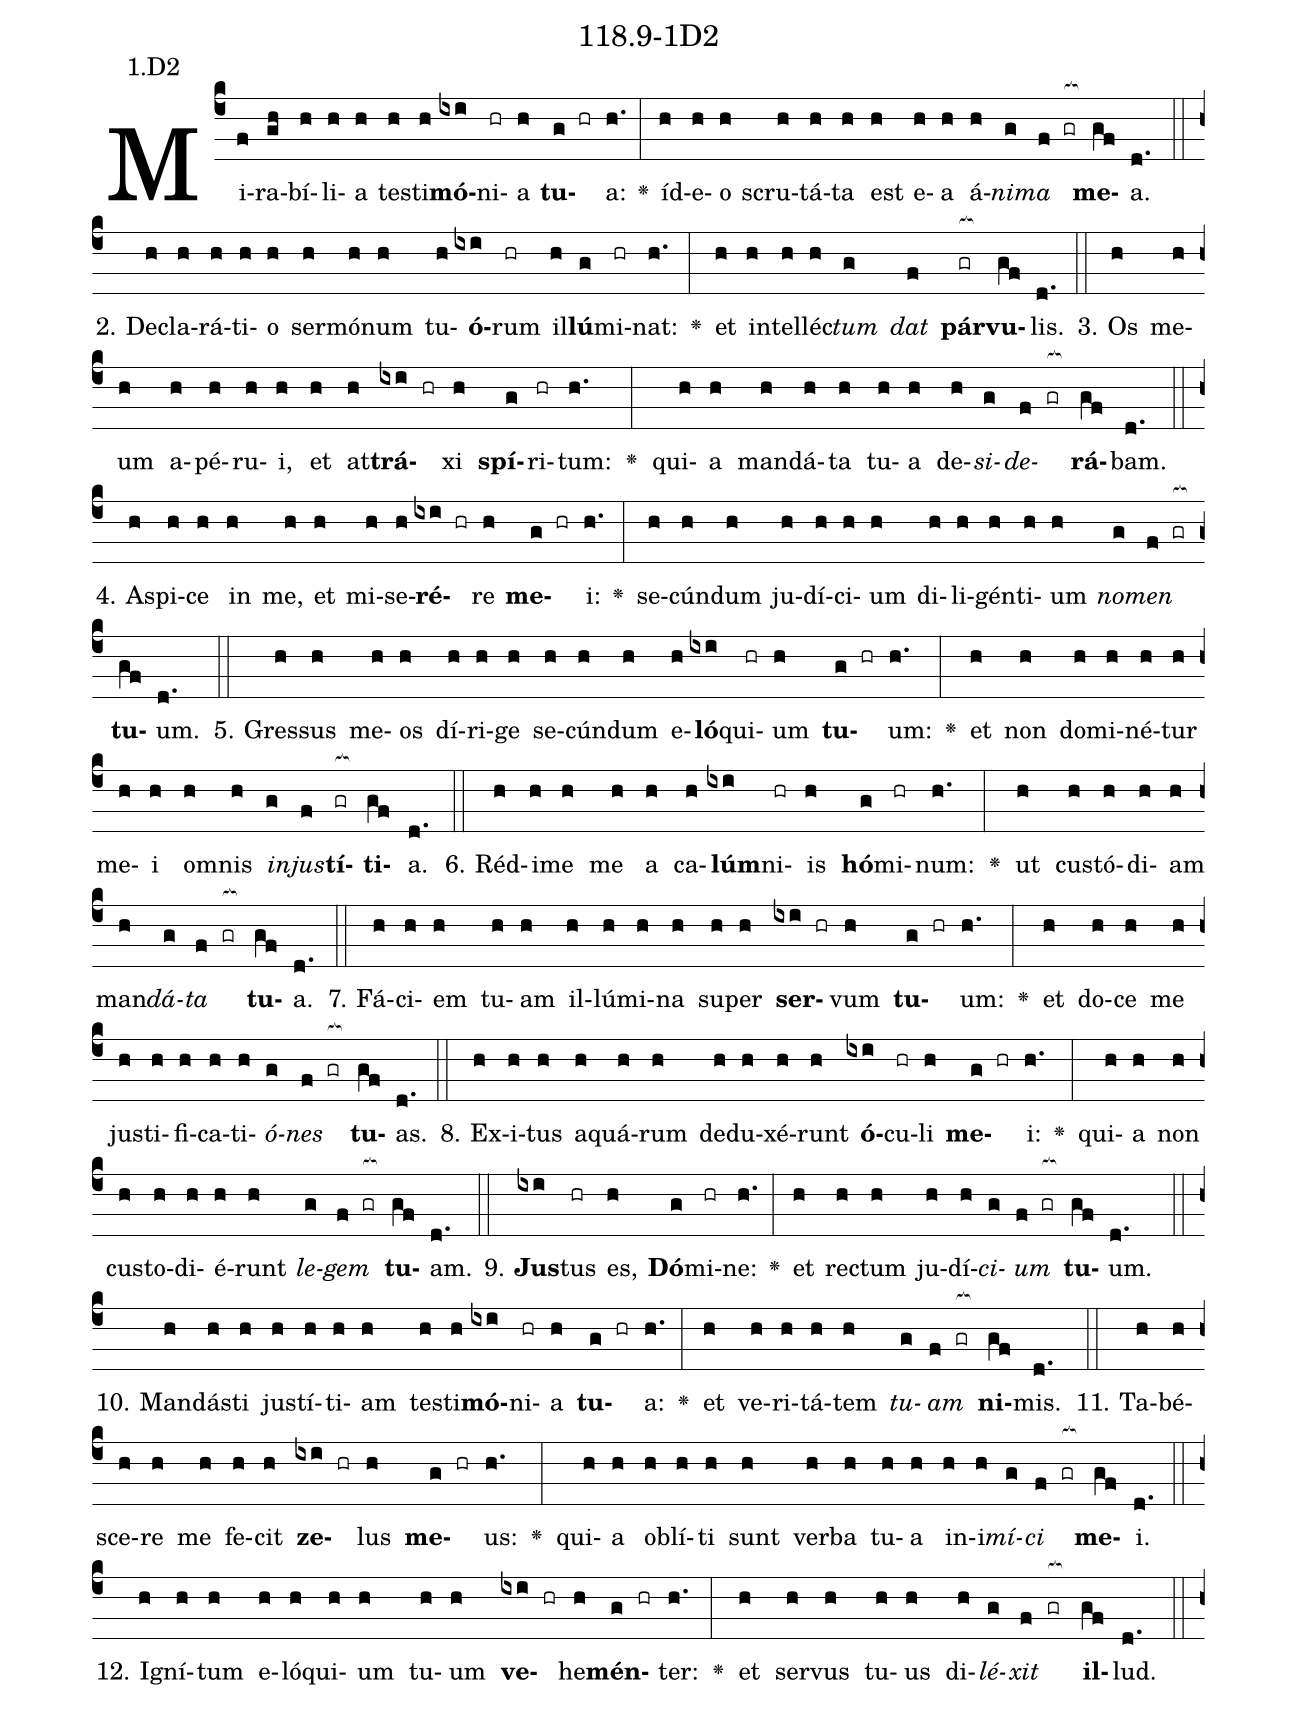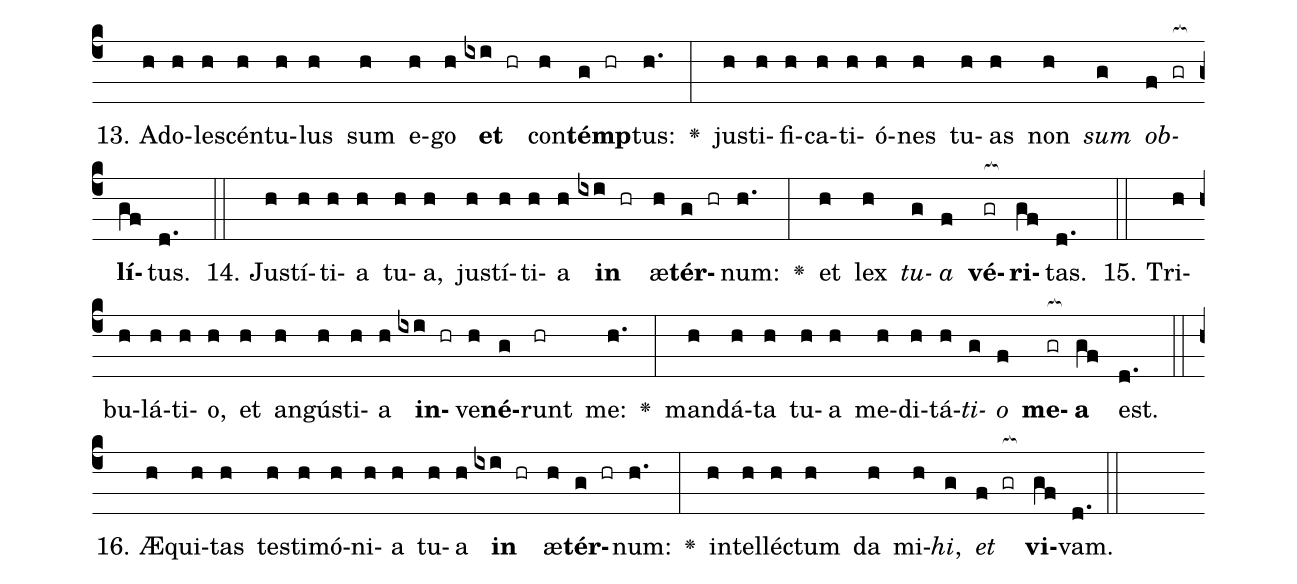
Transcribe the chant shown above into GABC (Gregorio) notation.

name: 118.9-1D2;
annotation: 1.D2;
%%
(c4)Mi(f)ra(gh)bí(h)li(h)a(h) tes(h)ti(h)<b>mó</b>(ixi)ni(hr)a(h) <b>tu</b>(g hr)a:(h.) <v>\greheightstar</v>(:) íd(h)e(h)o(h) scru(h)tá(h)ta(h) est(h) e(h)a(h) á(h)<i>ni</i>(g)<i>ma</i>(f gr[ocb:1{]) <b>me</b>(gf[ocb:0}])a.(d.) (::)
2. De(h)cla(h)rá(h)ti(h)o(h) ser(h)mó(h)num(h) tu(h)<b>ó</b>(ixi)rum(hr) il(h)<b>lú</b>(g)mi(hr)nat:(h.) <v>\greheightstar</v>(:) et(h) in(h)tel(h)léc(h)<i>tum</i>(g) <i>dat</i>(f) <b>pár</b>(gr[ocb:1{])<b>vu</b>(gf[ocb:0}])lis.(d.) (::)
3. Os(h) me(h)um(h) a(h)pé(h)ru(h)i,(h) et(h) at(h)<b>trá</b>(ixi hr)xi(h) <b>spí</b>(g)ri(hr)tum:(h.) <v>\greheightstar</v>(:) qui(h)a(h) man(h)dá(h)ta(h) tu(h)a(h) de(h)<i>si</i>(g)<i>de</i>(f gr[ocb:1{])<b>rá</b>(gf[ocb:0}])bam.(d.) (::)
4. A(h)spi(h)ce(h) in(h) me,(h) et(h) mi(h)se(h)<b>ré</b>(ixi hr)re(h) <b>me</b>(g hr)i:(h.) <v>\greheightstar</v>(:) se(h)cún(h)dum(h) ju(h)dí(h)ci(h)um(h) di(h)li(h)gén(h)ti(h)um(h) <i>no</i>(g)<i>men</i>(f gr[ocb:1{]) <b>tu</b>(gf[ocb:0}])um.(d.) (::)
5. Gres(h)sus(h) me(h)os(h) dí(h)ri(h)ge(h) se(h)cún(h)dum(h) e(h)<b>ló</b>(ixi)qui(hr)um(h) <b>tu</b>(g hr)um:(h.) <v>\greheightstar</v>(:) et(h) non(h) do(h)mi(h)né(h)tur(h) me(h)i(h) om(h)nis(h) <i>in</i>(g)<i>jus</i>(f)<b>tí</b>(gr[ocb:1{])<b>ti</b>(gf[ocb:0}])a.(d.) (::)
6. Réd(h)i(h)me(h) me(h) a(h) ca(h)<b>lúm</b>(ixi)ni(hr)is(h) <b>hó</b>(g)mi(hr)num:(h.) <v>\greheightstar</v>(:) ut(h) cus(h)tó(h)di(h)am(h) man(h)<i>dá</i>(g)<i>ta</i>(f gr[ocb:1{]) <b>tu</b>(gf[ocb:0}])a.(d.) (::)
7. Fá(h)ci(h)em(h) tu(h)am(h) il(h)lú(h)mi(h)na(h) su(h)per(h) <b>ser</b>(ixi hr)vum(h) <b>tu</b>(g hr)um:(h.) <v>\greheightstar</v>(:) et(h) do(h)ce(h) me(h) jus(h)ti(h)fi(h)ca(h)ti(h)<i>ó</i>(g)<i>nes</i>(f gr[ocb:1{]) <b>tu</b>(gf[ocb:0}])as.(d.) (::)
8. Ex(h)i(h)tus(h) a(h)quá(h)rum(h) de(h)du(h)xé(h)runt(h) <b>ó</b>(ixi)cu(hr)li(h) <b>me</b>(g hr)i:(h.) <v>\greheightstar</v>(:) qui(h)a(h) non(h) cus(h)to(h)di(h)é(h)runt(h) <i>le</i>(g)<i>gem</i>(f gr[ocb:1{]) <b>tu</b>(gf[ocb:0}])am.(d.) (::)
9. <b>Jus</b>(ixi)tus(hr) es,(h) <b>Dó</b>(g)mi(hr)ne:(h.) <v>\greheightstar</v>(:) et(h) rec(h)tum(h) ju(h)dí(h)<i>ci</i>(g)<i>um</i>(f gr[ocb:1{]) <b>tu</b>(gf[ocb:0}])um.(d.) (::)
10. Man(h)dás(h)ti(h) jus(h)tí(h)ti(h)am(h) tes(h)ti(h)<b>mó</b>(ixi)ni(hr)a(h) <b>tu</b>(g hr)a:(h.) <v>\greheightstar</v>(:) et(h) ve(h)ri(h)tá(h)tem(h) <i>tu</i>(g)<i>am</i>(f gr[ocb:1{]) <b>ni</b>(gf[ocb:0}])mis.(d.) (::)
11. Ta(h)bé(h)sce(h)re(h) me(h) fe(h)cit(h) <b>ze</b>(ixi hr)lus(h) <b>me</b>(g hr)us:(h.) <v>\greheightstar</v>(:) qui(h)a(h) ob(h)lí(h)ti(h) sunt(h) ver(h)ba(h) tu(h)a(h) in(h)i(h)<i>mí</i>(g)<i>ci</i>(f gr[ocb:1{]) <b>me</b>(gf[ocb:0}])i.(d.) (::)
12. I(h)gní(h)tum(h) e(h)ló(h)qui(h)um(h) tu(h)um(h) <b>ve</b>(ixi hr)he(h)<b>mén</b>(g hr)ter:(h.) <v>\greheightstar</v>(:) et(h) ser(h)vus(h) tu(h)us(h) di(h)<i>lé</i>(g)<i>xit</i>(f gr[ocb:1{]) <b>il</b>(gf[ocb:0}])lud.(d.) (::)
13. Ad(h)o(h)le(h)scén(h)tu(h)lus(h) sum(h) e(h)go(h) <b>et</b>(ixi hr) con(h)<b>témp</b>(g hr)tus:(h.) <v>\greheightstar</v>(:) jus(h)ti(h)fi(h)ca(h)ti(h)ó(h)nes(h) tu(h)as(h) non(h) <i>sum</i>(g) <i>ob</i>(f gr[ocb:1{])<b>lí</b>(gf[ocb:0}])tus.(d.) (::)
14. Jus(h)tí(h)ti(h)a(h) tu(h)a,(h) jus(h)tí(h)ti(h)a(h) <b>in</b>(ixi hr) æ(h)<b>tér</b>(g hr)num:(h.) <v>\greheightstar</v>(:) et(h) lex(h) <i>tu</i>(g)<i>a</i>(f) <b>vé</b>(gr[ocb:1{])<b>ri</b>(gf[ocb:0}])tas.(d.) (::)
15. Tri(h)bu(h)lá(h)ti(h)o,(h) et(h) an(h)gús(h)ti(h)a(h) <b>in</b>(ixi hr)ve(h)<b>né</b>(g)runt(hr) me:(h.) <v>\greheightstar</v>(:) man(h)dá(h)ta(h) tu(h)a(h) me(h)di(h)tá(h)<i>ti</i>(g)<i>o</i>(f) <b>me</b>(gr[ocb:1{])<b>a</b>(gf[ocb:0}]) est.(d.) (::)
16. Æ(h)qui(h)tas(h) tes(h)ti(h)mó(h)ni(h)a(h) tu(h)a(h) <b>in</b>(ixi hr) æ(h)<b>tér</b>(g hr)num:(h.) <v>\greheightstar</v>(:) in(h)tel(h)léc(h)tum(h) da(h) mi(h)<i>hi</i>,(g) <i>et</i>(f gr[ocb:1{]) <b>vi</b>(gf[ocb:0}])vam.(d.) (::)
